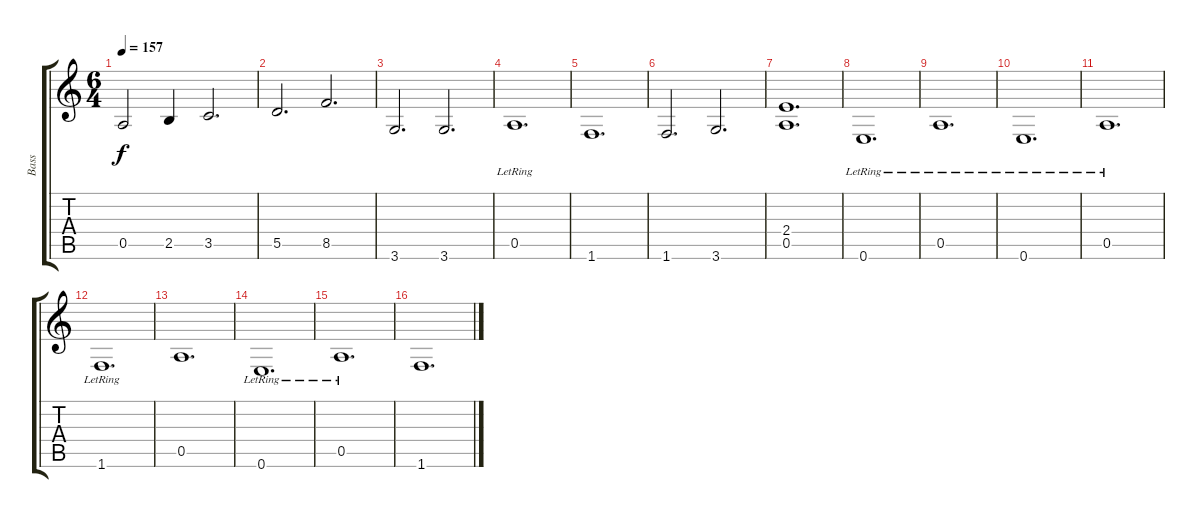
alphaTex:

\track ("Bass" "Bass") {instrument electricbassfinger}
\staff {score tabs}
\tuning (E4 B3 G3 D3 A2 E2) {hide}
\ts (6 4)
\tempo 157
\clef g2
\ks c
0.5.2{dy f} 2.5.4 3.5.2{d} |
5.5.2{d} 8.5.2{d} |
3.6.2{d} 3.6.2{d} |
0.5{lr}.1{d} |
1.6.1{d} |
1.6.2{d} 3.6.2{d} |
(2.4 0.5).1{d} |
0.6{lr}.1{d} |
0.5{lr}.1{d} |
0.6{lr}.1{d} |
0.5{lr}.1{d} |
1.6{lr}.1{d} |
0.5.1{d} |
0.6{lr}.1{d} |
0.5{lr}.1{d} |
1.6.1{d}
